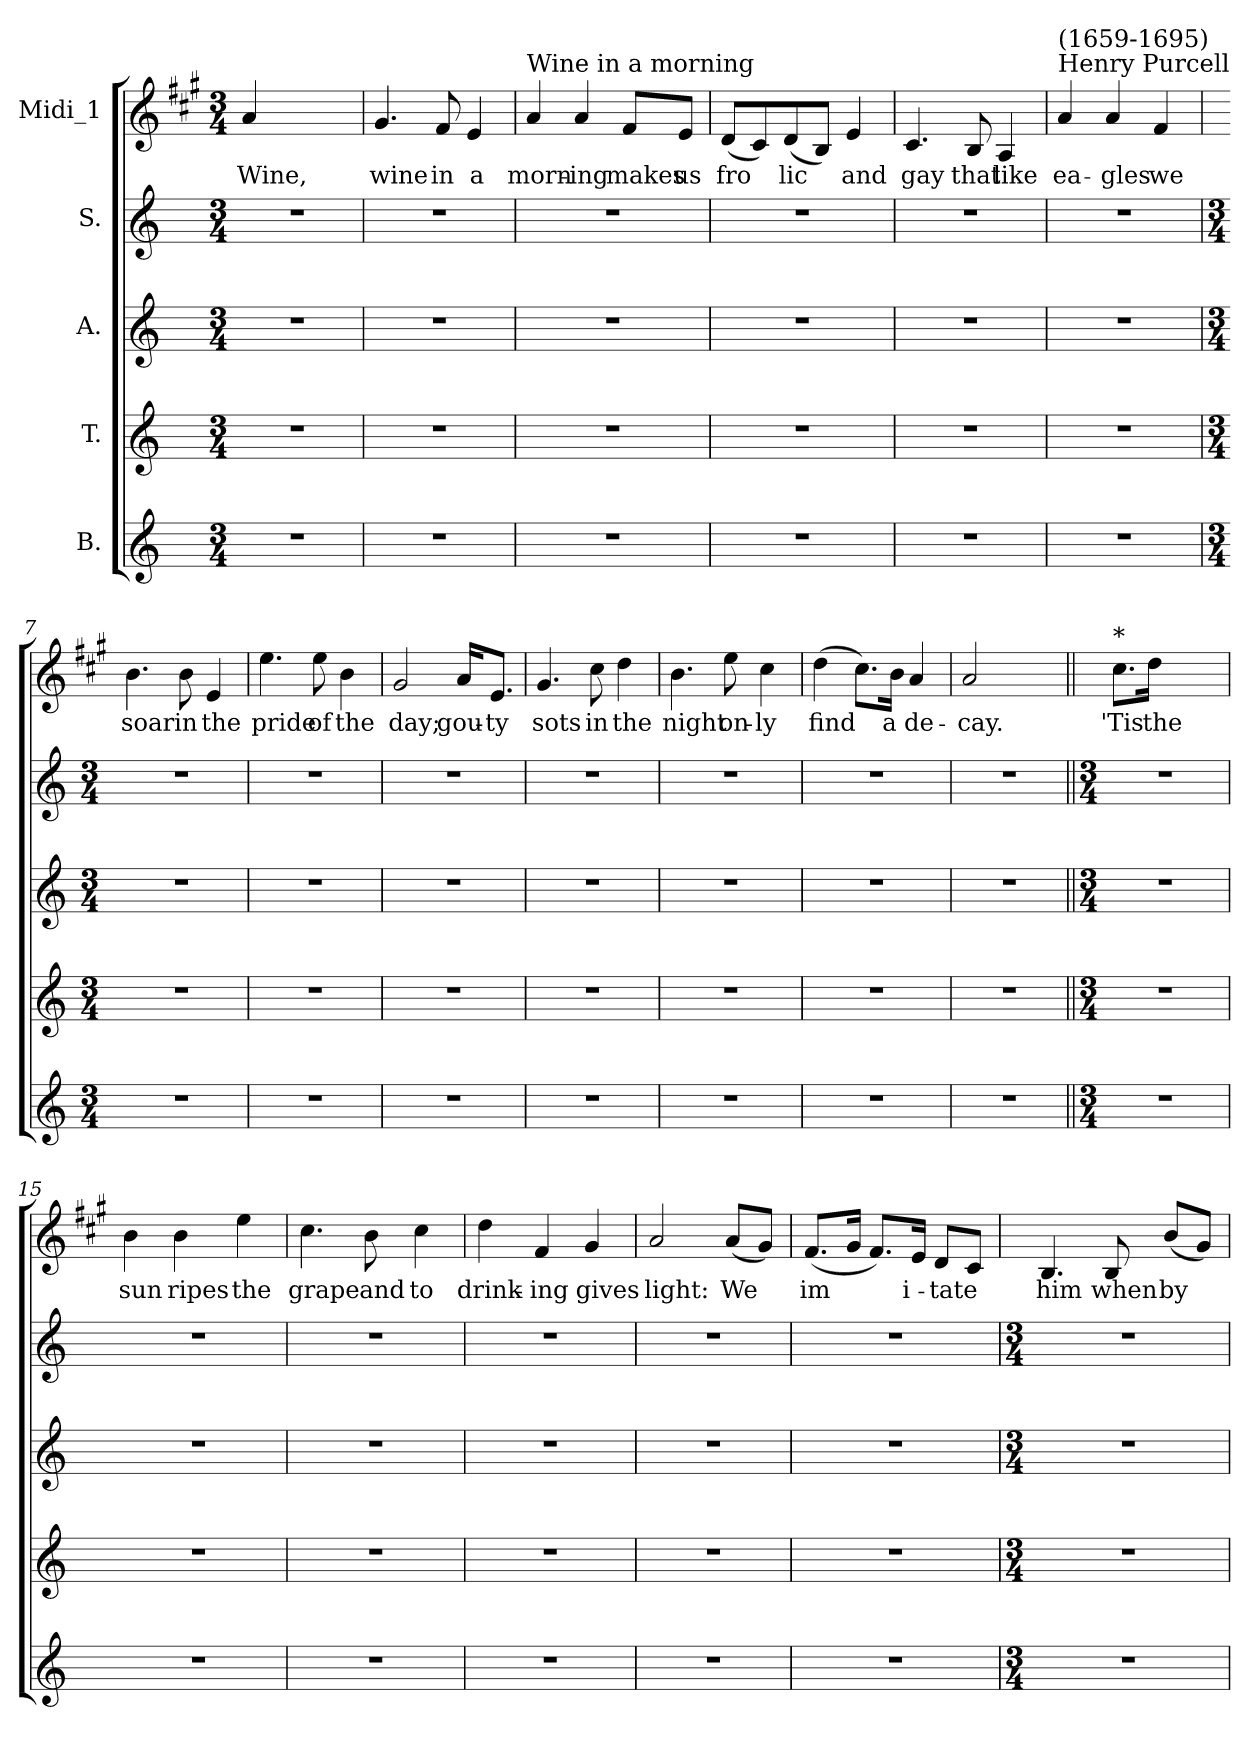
**kern	**kern	**kern	**kern	**kern	**text
*part5	*part4	*part3	*part2	*part1	*part1
*staff5	*staff4	*staff3	*staff2	*staff1	*staff1
*I"B.	*I"T.	*I"A.	*I"S.	*I"Midi_1	*
*clefG2	*clefG2	*clefG2	*clefG2	*clefG2	*
*k[]	*k[]	*k[]	*k[]	*k[f#c#g#]	*
*	*	*	*	*A:	*
*M3/4	*M3/4	*M3/4	*M3/4	*M3/4	*
*MM120	*MM120	*MM120	*MM120	*MM120	*
=1	=1	=1	=1	=1	=1
!	!	!	!	!	!LO:LY:b
2.r	2.r	2.r	2.r	4a/	Wine,
.	.	.	.	2ryy	.
=2	=2	=2	=2	=2	=2
!	!	!	!	!	!LO:LY:b
2.r	2.r	2.r	2.r	4.g#/	wine
!	!	!	!	!	!LO:LY:b
.	.	.	.	8f#/	in
!	!	!	!	!	!LO:LY:b
.	.	.	.	4e/	a
=3	=3	=3	=3	=3	=3
!	!	!	!	!LO:TX:a:t=Wine in a morning	!
!	!	!	!	!	!LO:LY:b
2.r	2.r	2.r	2.r	4a/	morn-
!	!	!	!	!	!LO:LY:b
.	.	.	.	4a/	-ing
!	!	!	!	!	!LO:LY:b
.	.	.	.	8f#/L	makes
!	!	!	!	!	!LO:LY:b
.	.	.	.	8e/J	us
=4	=4	=4	=4	=4	=4
!	!	!	!	!	!LO:LY:b
2.r	2.r	2.r	2.r	(<8d/L	fro
.	.	.	.	8c#/)	.
!	!	!	!	!	!LO:LY:b
.	.	.	.	(<8d/	lic
.	.	.	.	8B/J)	.
!	!	!	!	!	!LO:LY:b
.	.	.	.	4e/	and
=5	=5	=5	=5	=5	=5
!	!	!	!	!	!LO:LY:b
2.r	2.r	2.r	2.r	4.c#/	gay
!	!	!	!	!	!LO:LY:b
.	.	.	.	8B/	that
!	!	!	!	!	!LO:LY:b
.	.	.	.	4A/	like
=6	=6	=6	=6	=6	=6
!	!	!	!	!LO:TX:a:t=Henry Purcell	!
!	!	!	!	!LO:TX:a:t=(1659-1695)	!
!	!	!	!	!	!LO:LY:b
2.r	2.r	2.r	2.r	4a/	ea-
!	!	!	!	!	!LO:LY:b
.	.	.	.	4a/	-gles
!	!	!	!	!	!LO:LY:b
.	.	.	.	4f#/	we
!!LO:LB:g=z
=7	=7	=7	=7	=7	=7
*M3/4	*M3/4	*M3/4	*M3/4	*	*
!	!	!	!	!	!LO:LY:b
2.r	2.r	2.r	2.r	4.b\	soar
!	!	!	!	!	!LO:LY:b
.	.	.	.	8b\	in
!	!	!	!	!	!LO:LY:b
.	.	.	.	4e/	the
=8	=8	=8	=8	=8	=8
!	!	!	!	!	!LO:LY:b
2.r	2.r	2.r	2.r	4.ee\	pride
!	!	!	!	!	!LO:LY:b
.	.	.	.	8ee\	of
!	!	!	!	!	!LO:LY:b
.	.	.	.	4b\	the
=9	=9	=9	=9	=9	=9
!	!	!	!	!	!LO:LY:b
2.r	2.r	2.r	2.r	2g#/	day;
!	!	!	!	!	!LO:LY:b
.	.	.	.	16a/KL	gou-
!	!	!	!	!	!LO:LY:b
.	.	.	.	8.e/J	-ty
=10	=10	=10	=10	=10	=10
!	!	!	!	!	!LO:LY:b
2.r	2.r	2.r	2.r	4.g#/	sots
!	!	!	!	!	!LO:LY:b
.	.	.	.	8cc#\	in
!	!	!	!	!	!LO:LY:b
.	.	.	.	4dd\	the
=11	=11	=11	=11	=11	=11
!	!	!	!	!	!LO:LY:b
2.r	2.r	2.r	2.r	4.b\	night
!	!	!	!	!	!LO:LY:b
.	.	.	.	8ee\	on-
!	!	!	!	!	!LO:LY:b
.	.	.	.	4cc#\	-ly
=12	=12	=12	=12	=12	=12
!	!	!	!	!	!LO:LY:b
2.r	2.r	2.r	2.r	(>4dd\	find
.	.	.	.	8.cc#\L)	.
!	!	!	!	!	!LO:LY:b
.	.	.	.	16b\Jk	a
!	!	!	!	!	!LO:LY:b
.	.	.	.	4a/	de-
=13	=13	=13	=13	=13	=13
!	!	!	!	!	!LO:LY:b
2.r	2.r	2.r	2.r	2a/	-cay.
.	.	.	.	4ryy	.
!!LO:PB:g=z
=14||	=14||	=14||	=14||	=14||	=14||
*M3/4	*M3/4	*M3/4	*M3/4	*	*
!	!	!	!	!LO:TX:a:t=*	!
!	!	!	!	!	!LO:LY:b
2.r	2.r	2.r	2.r	8.cc#\L	'Tis
!	!	!	!	!	!LO:LY:b
.	.	.	.	16dd\Jk	the
.	.	.	.	2ryy	.
=15	=15	=15	=15	=15	=15
!	!	!	!	!	!LO:LY:b
2.r	2.r	2.r	2.r	4b\	sun
!	!	!	!	!	!LO:LY:b
.	.	.	.	4b\	ripes
!	!	!	!	!	!LO:LY:b
.	.	.	.	4ee\	the
=16	=16	=16	=16	=16	=16
!	!	!	!	!	!LO:LY:b
2.r	2.r	2.r	2.r	4.cc#\	grape
!	!	!	!	!	!LO:LY:b
.	.	.	.	8b\	and
!	!	!	!	!	!LO:LY:b
.	.	.	.	4cc#\	to
=17	=17	=17	=17	=17	=17
!	!	!	!	!	!LO:LY:b
2.r	2.r	2.r	2.r	4dd\	drink-
!	!	!	!	!	!LO:LY:b
.	.	.	.	4f#/	-ing
!	!	!	!	!	!LO:LY:b
.	.	.	.	4g#/	gives
=18	=18	=18	=18	=18	=18
!	!	!	!	!	!LO:LY:b
2.r	2.r	2.r	2.r	2a/	light:
!	!	!	!	!	!LO:LY:b
.	.	.	.	(<8a/L	We
.	.	.	.	8g#/J)	.
=19	=19	=19	=19	=19	=19
!	!	!	!	!	!LO:LY:b
2.r	2.r	2.r	2.r	(<8.f#/L	im
.	.	.	.	16g#/Jk	.
.	.	.	.	8.f#/L)	.
!	!	!	!	!	!LO:LY:b
.	.	.	.	16e/Jk	i-
!	!	!	!	!	!LO:LY:b
.	.	.	.	8d/L	-tate
.	.	.	.	8c#/J	.
!!LO:LB:g=z
=20	=20	=20	=20	=20	=20
*M3/4	*M3/4	*M3/4	*M3/4	*	*
!	!	!	!	!	!LO:LY:b
2.r	2.r	2.r	2.r	4.B/	him
!	!	!	!	!	!LO:LY:b
.	.	.	.	8B/	when
!	!	!	!	!	!LO:LY:b
.	.	.	.	(<8b/L	by
.	.	.	.	8g#/J)	.
=	=	=	=	=	=
*-	*-	*-	*-	*-	*-
